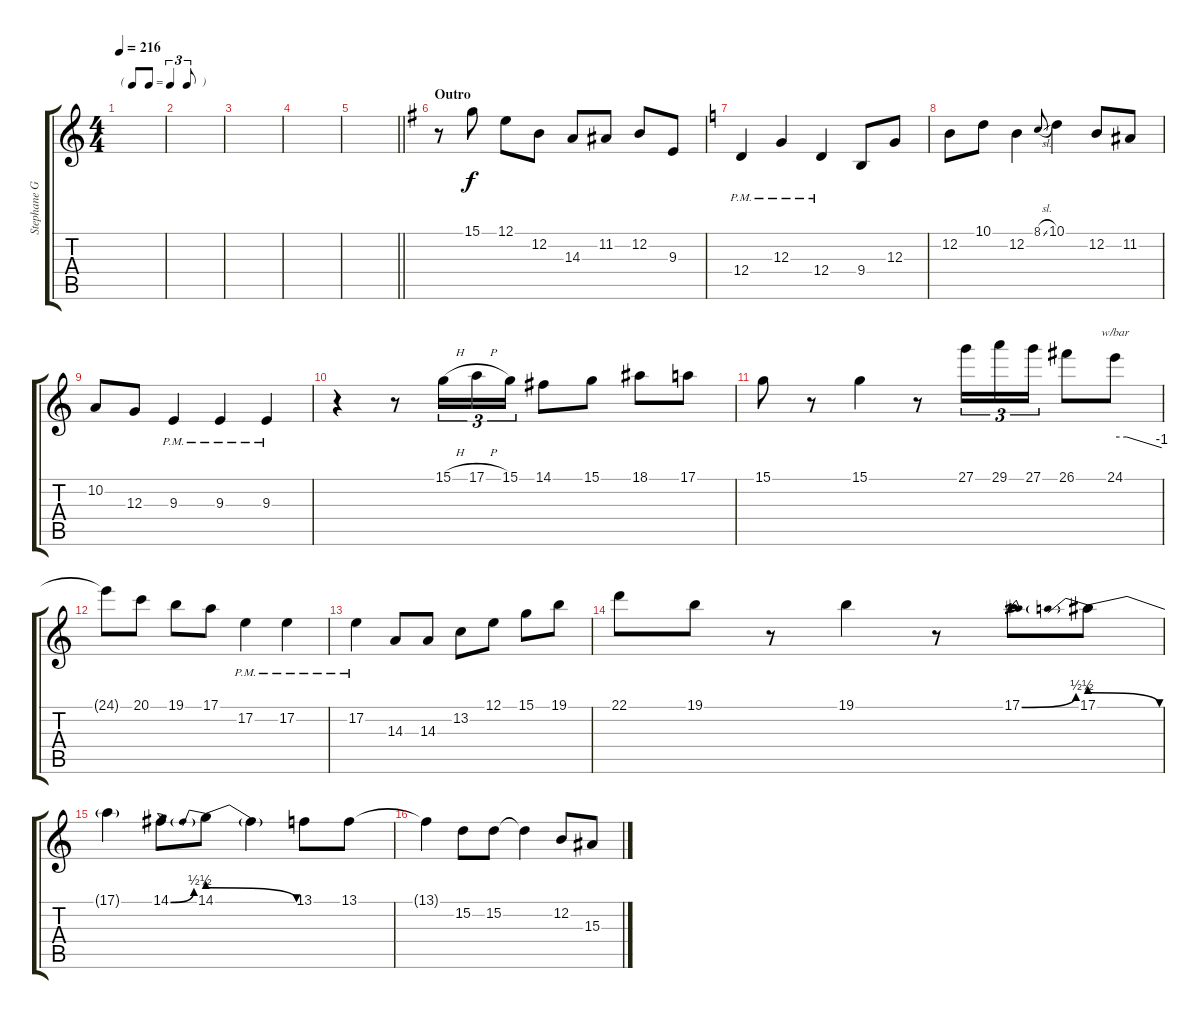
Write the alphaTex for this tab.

\track ("Stephane Grapelli" "Stephane G") {instrument violin}
\staff {score tabs}
\tuning (E4 B3 G3 D3 A2 E2) {hide}
\ts (4 4)
\tf triplet8th
\tempo 216
\clef g2
\ks c
|
|
|
|
\barLineRight lightlight
|
\section ("" "Outro")
\ks g
r.8 15.1.8 12.1.8 12.2.8 14.3.8 11.2.8 12.2.8 9.3.8 |
\ks c
12.4{pm}.4 12.3{pm}.4 12.4{pm}.4 9.4.8 12.3.8 |
12.2.8 10.1.8 12.2.4 8.1{sl}.8{gr onbeat} 10.1.4 12.2.8 11.2.8 |
10.2.8 12.3.8 9.3{pm}.4 9.3{pm}.4 9.3{pm}.4 |
r.4 r.8 15.1{h}.16{tu (3 2)} 17.1{h}.16{tu (3 2)} 15.1.16{tu (3 2)} 14.1.8 15.1.8 18.1.8 17.1.8 |
15.1.8 r.8 15.1.4 r.8 27.1.16{tu (3 2)} 29.1.16{tu (3 2)} 27.1.16{tu (3 2)} 26.1.8 24.1.8{tbe (custom default 0 0 15 0 60 -4)} |
24.1{t}.8 20.1.8 19.1.8 17.1.8 17.2{pm}.4 17.2{pm}.4 |
17.2{pm}.4 14.3.8 14.3.8 13.2.8 12.1.8 15.1.8 19.1.8 |
22.1.8 19.1.8 r.8 19.1.4 r.8 17.1{be (bend 0 0 60 2)}.8 17.1{be (prebendrelease 0 2 60 0)}.8 |
17.1{t}.4 14.1{be (bend 0 0 60 2)}.8 14.1{be (prebendrelease 0 2 60 0)}.8 14.1{t}.4 13.1.8 13.1.8 |
13.1{t}.4 15.2.8 15.2.8 15.2{t}.4 12.2.8 15.3.8
